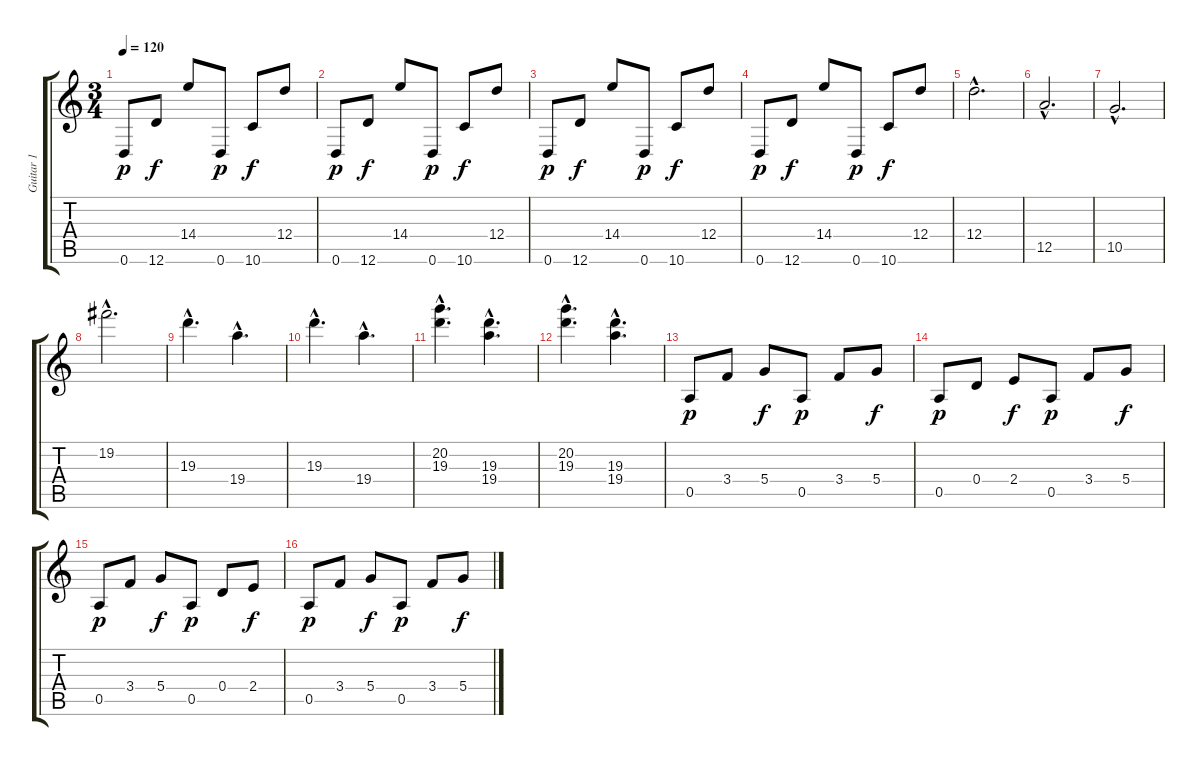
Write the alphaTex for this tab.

\track ("Guitar 1" "Guitar 1") {instrument distortionguitar}
\staff {score tabs}
\tuning (E4 B3 G3 D3 A2 D2) {hide}
\ts (3 4)
\tempo 120
\clef g2
\ks c
0.6.8{dy p volume 13 instrument distortionguitar} 12.6.8{dy f} 14.4.8 0.6.8{dy p} 10.6.8{dy f} 12.4.8 |
0.6.8{dy p volume 13 instrument distortionguitar} 12.6.8{dy f} 14.4.8 0.6.8{dy p} 10.6.8{dy f} 12.4.8 |
0.6.8{dy p volume 13 instrument distortionguitar} 12.6.8{dy f} 14.4.8 0.6.8{dy p} 10.6.8{dy f} 12.4.8 |
0.6.8{dy p volume 13 instrument distortionguitar} 12.6.8{dy f} 14.4.8 0.6.8{dy p} 10.6.8{dy f} 12.4.8 |
12.4{hac}.2{d} |
12.5{hac}.2{d} |
10.5{hac}.2{d} |
19.2{hac}.2{d} |
19.3{hac}.4{d} 19.4{hac}.4{d} |
19.3{hac}.4{d} 19.4{hac}.4{d} |
(20.2{hac} 19.3{hac}).4{d} (19.3{hac} 19.4{hac}).4{d} |
(20.2{hac} 19.3{hac}).4{d} (19.3{hac} 19.4{hac}).4{d} |
0.5.8{dy p} 3.4.8 5.4.8{dy f} 0.5.8{dy p} 3.4.8 5.4.8{dy f} |
0.5.8{dy p} 0.4.8 2.4.8{dy f} 0.5.8{dy p} 3.4.8 5.4.8{dy f} |
0.5.8{dy p} 3.4.8 5.4.8{dy f} 0.5.8{dy p} 0.4.8 2.4.8{dy f} |
0.5.8{dy p} 3.4.8 5.4.8{dy f} 0.5.8{dy p} 3.4.8 5.4.8{dy f}
